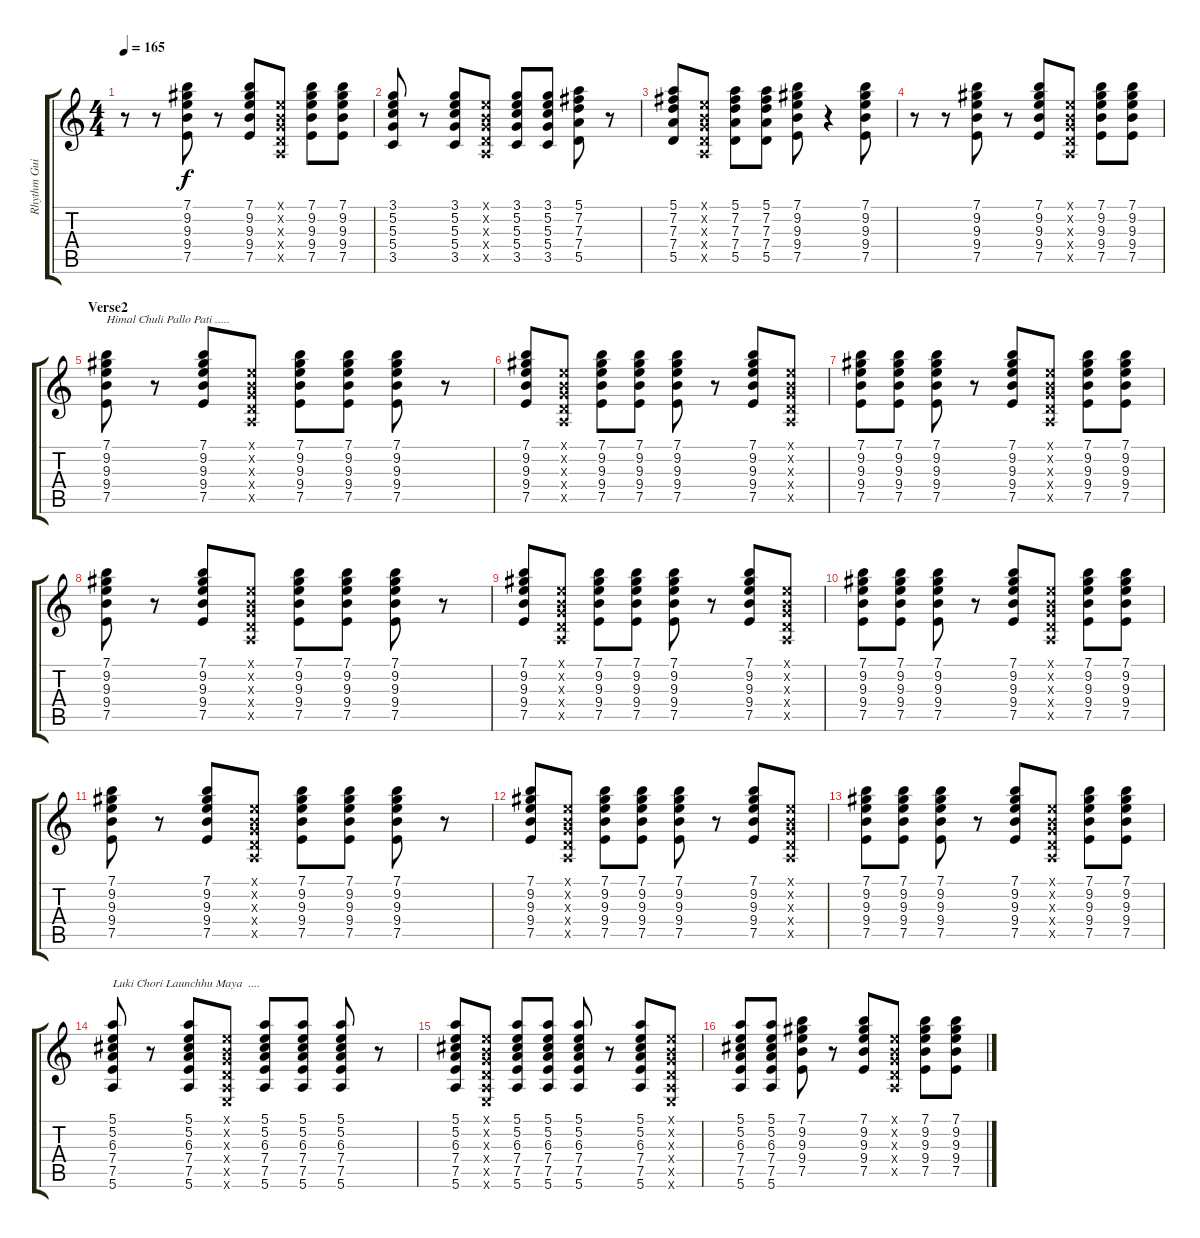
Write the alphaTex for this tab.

\track ("Rhythm Guitar" "Rhythm Gui") {instrument acousticguitarsteel}
\staff {score tabs}
\tuning (E4 B3 G3 D3 A2 E2) {hide}
\ts (4 4)
\tempo 165
\clef g2
\ks c
r.8{dy f} r.8 (7.1 9.2 9.3 9.4 7.5).8 r.8 (7.1 9.2 9.3 9.4 7.5).8 (0.1{x} 0.2{x} 0.3{x} 0.4{x} 0.5{x}).8 (7.1 9.2 9.3 9.4 7.5).8 (7.1 9.2 9.3 9.4 7.5).8 |
(3.1 5.2 5.3 5.4 3.5).8 r.8 (3.1 5.2 5.3 5.4 3.5).8 (0.1{x} 0.2{x} 0.3{x} 0.4{x} 0.5{x}).8 (3.1 5.2 5.3 5.4 3.5).8 (3.1 5.2 5.3 5.4 3.5).8 (5.1 7.2 7.3 7.4 5.5).8 r.8 |
(5.1 7.2 7.3 7.4 5.5).8 (0.1{x} 0.2{x} 0.3{x} 0.4{x} 0.5{x}).8 (5.1 7.2 7.3 7.4 5.5).8 (5.1 7.2 7.3 7.4 5.5).8 (7.1 9.2 9.3 9.4 7.5).8 r.4 (7.1 9.2 9.3 9.4 7.5).8 |
r.8 r.8 (7.1 9.2 9.3 9.4 7.5).8 r.8 (7.1 9.2 9.3 9.4 7.5).8 (0.1{x} 0.2{x} 0.3{x} 0.4{x} 0.5{x}).8 (7.1 9.2 9.3 9.4 7.5).8 (7.1 9.2 9.3 9.4 7.5).8 |
\section ("" "Verse2")
(7.1 9.2 9.3 9.4 7.5).8{txt "Himal Chuli Pallo Pati ....."} r.8 (7.1 9.2 9.3 9.4 7.5).8 (0.1{x} 0.2{x} 0.3{x} 0.4{x} 0.5{x}).8 (7.1 9.2 9.3 9.4 7.5).8 (7.1 9.2 9.3 9.4 7.5).8 (7.1 9.2 9.3 9.4 7.5).8 r.8 |
(7.1 9.2 9.3 9.4 7.5).8 (0.1{x} 0.2{x} 0.3{x} 0.4{x} 0.5{x}).8 (7.1 9.2 9.3 9.4 7.5).8 (7.1 9.2 9.3 9.4 7.5).8 (7.1 9.2 9.3 9.4 7.5).8 r.8 (7.1 9.2 9.3 9.4 7.5).8 (0.1{x} 0.2{x} 0.3{x} 0.4{x} 0.5{x}).8 |
(7.1 9.2 9.3 9.4 7.5).8 (7.1 9.2 9.3 9.4 7.5).8 (7.1 9.2 9.3 9.4 7.5).8 r.8 (7.1 9.2 9.3 9.4 7.5).8 (0.1{x} 0.2{x} 0.3{x} 0.4{x} 0.5{x}).8 (7.1 9.2 9.3 9.4 7.5).8 (7.1 9.2 9.3 9.4 7.5).8 |
(7.1 9.2 9.3 9.4 7.5).8 r.8 (7.1 9.2 9.3 9.4 7.5).8 (0.1{x} 0.2{x} 0.3{x} 0.4{x} 0.5{x}).8 (7.1 9.2 9.3 9.4 7.5).8 (7.1 9.2 9.3 9.4 7.5).8 (7.1 9.2 9.3 9.4 7.5).8 r.8 |
(7.1 9.2 9.3 9.4 7.5).8 (0.1{x} 0.2{x} 0.3{x} 0.4{x} 0.5{x}).8 (7.1 9.2 9.3 9.4 7.5).8 (7.1 9.2 9.3 9.4 7.5).8 (7.1 9.2 9.3 9.4 7.5).8 r.8 (7.1 9.2 9.3 9.4 7.5).8 (0.1{x} 0.2{x} 0.3{x} 0.4{x} 0.5{x}).8 |
(7.1 9.2 9.3 9.4 7.5).8 (7.1 9.2 9.3 9.4 7.5).8 (7.1 9.2 9.3 9.4 7.5).8 r.8 (7.1 9.2 9.3 9.4 7.5).8 (0.1{x} 0.2{x} 0.3{x} 0.4{x} 0.5{x}).8 (7.1 9.2 9.3 9.4 7.5).8 (7.1 9.2 9.3 9.4 7.5).8 |
(7.1 9.2 9.3 9.4 7.5).8 r.8 (7.1 9.2 9.3 9.4 7.5).8 (0.1{x} 0.2{x} 0.3{x} 0.4{x} 0.5{x}).8 (7.1 9.2 9.3 9.4 7.5).8 (7.1 9.2 9.3 9.4 7.5).8 (7.1 9.2 9.3 9.4 7.5).8 r.8 |
(7.1 9.2 9.3 9.4 7.5).8 (0.1{x} 0.2{x} 0.3{x} 0.4{x} 0.5{x}).8 (7.1 9.2 9.3 9.4 7.5).8 (7.1 9.2 9.3 9.4 7.5).8 (7.1 9.2 9.3 9.4 7.5).8 r.8 (7.1 9.2 9.3 9.4 7.5).8 (0.1{x} 0.2{x} 0.3{x} 0.4{x} 0.5{x}).8 |
(7.1 9.2 9.3 9.4 7.5).8 (7.1 9.2 9.3 9.4 7.5).8 (7.1 9.2 9.3 9.4 7.5).8 r.8 (7.1 9.2 9.3 9.4 7.5).8 (0.1{x} 0.2{x} 0.3{x} 0.4{x} 0.5{x}).8 (7.1 9.2 9.3 9.4 7.5).8 (7.1 9.2 9.3 9.4 7.5).8 |
(5.1 5.2 6.3 7.4 7.5 5.6).8{txt "Luki Chori Launchhu Maya  ...."} r.8 (5.1 5.2 6.3 7.4 7.5 5.6).8 (0.1{x} 0.2{x} 0.3{x} 0.4{x} 0.5{x} 0.6{x}).8 (5.1 5.2 6.3 7.4 7.5 5.6).8 (5.1 5.2 6.3 7.4 7.5 5.6).8 (5.1 5.2 6.3 7.4 7.5 5.6).8 r.8 |
(5.1 5.2 6.3 7.4 7.5 5.6).8 (0.1{x} 0.2{x} 0.3{x} 0.4{x} 0.5{x} 0.6{x}).8 (5.1 5.2 6.3 7.4 7.5 5.6).8 (5.1 5.2 6.3 7.4 7.5 5.6).8 (5.1 5.2 6.3 7.4 7.5 5.6).8 r.8 (5.1 5.2 6.3 7.4 7.5 5.6).8 (0.1{x} 0.2{x} 0.3{x} 0.4{x} 0.5{x} 0.6{x}).8 |
(5.1 5.2 6.3 7.4 7.5 5.6).8 (5.1 5.2 6.3 7.4 7.5 5.6).8 (7.1 9.2 9.3 9.4 7.5).8 r.8 (7.1 9.2 9.3 9.4 7.5).8 (0.1{x} 0.2{x} 0.3{x} 0.4{x} 0.5{x}).8 (7.1 9.2 9.3 9.4 7.5).8 (7.1 9.2 9.3 9.4 7.5).8
